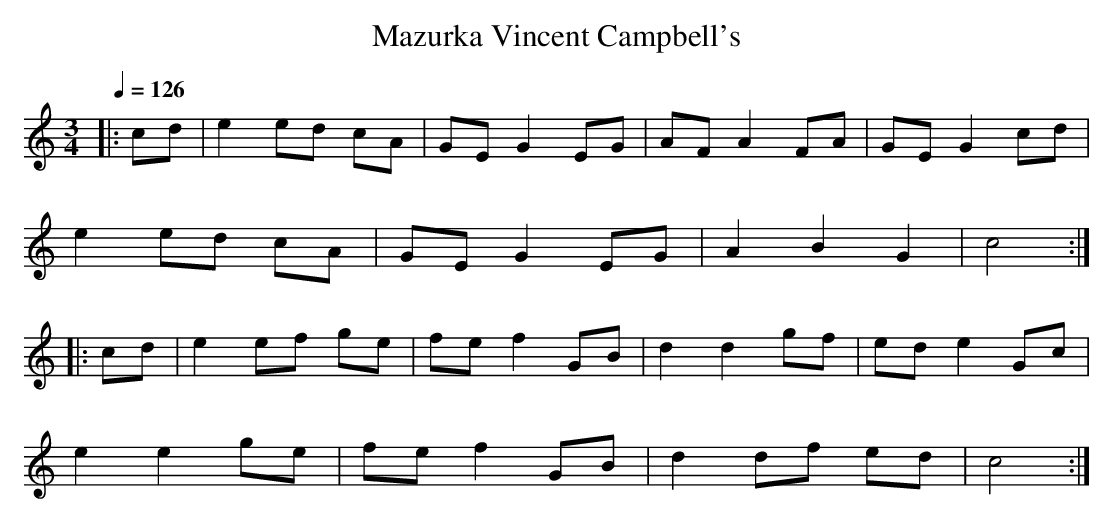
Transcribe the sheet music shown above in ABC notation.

X:1
T:Mazurka Vincent Campbell's
M:3/4
Q:1/4=126
K:C
|: cd |e2 ed cA|GE G2 EG|AF A2 FA|GE G2 cd|
e2 ed cA|GE G2 EG|A2 B2 G2|c4 ::
cd |e2 ef ge|fe f2 GB|d2 d2 gf|ed e2 Gc|
e2 e2 ge|fe f2 GB|d2 df ed|c4 :|
